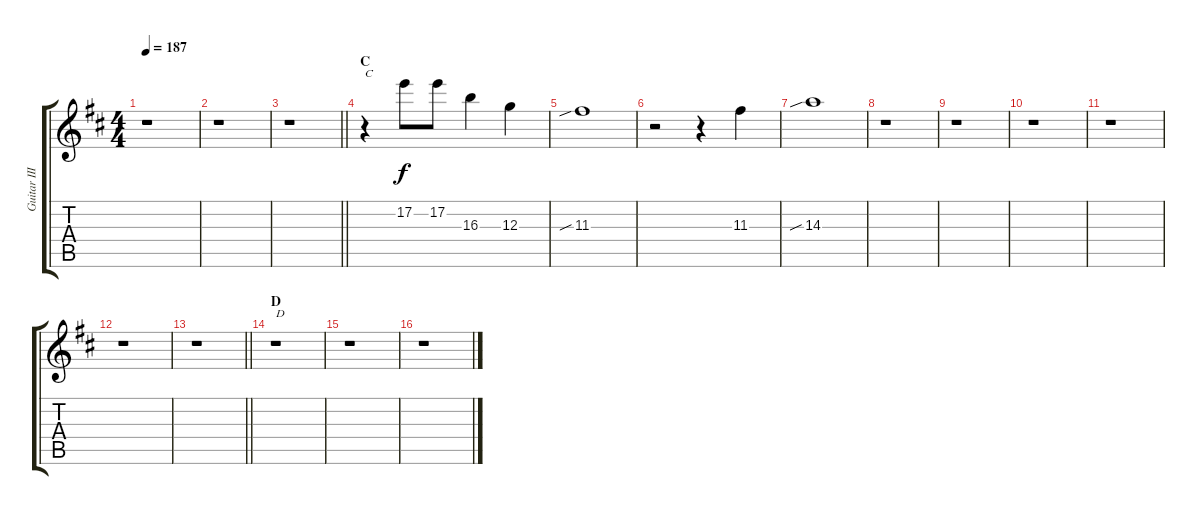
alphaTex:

\track ("Guitar III" "Guitar III") {instrument overdrivenguitar}
\staff {score tabs}
\tuning (E4 B3 G3 D3 A2 E2) {hide}
\ts (4 4)
\tempo 187
\clef g2
\ks d
r.1{dy f} |
r.1 |
\barLineRight lightlight
r.1 |
\section ("" "C")
r.4{txt "C"} 17.2.8 17.2.8 16.3.4 12.3.4 |
11.3{sib}.1 |
r.2 r.4 11.3.4 |
14.3{sib}.1 |
r.1 |
r.1 |
r.1 |
r.1 |
r.1 |
\barLineRight lightlight
r.1 |
\section ("" "D")
r.1{txt "D"} |
r.1 |
r.1
